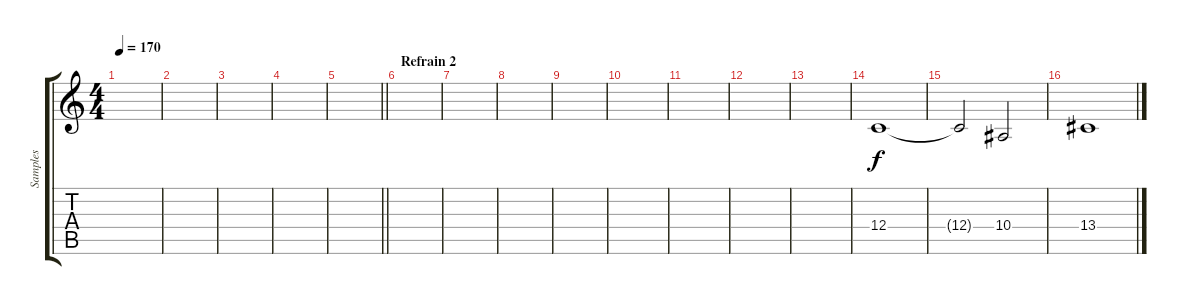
\track ("Samples" "Samples") {instrument lead2sawtooth}
\staff {score tabs}
\tuning (D4 A3 F3 C3 G2 C2) {hide}
\ts (4 4)
\tempo 170
\clef g2
\ks c
|
|
|
|
\barLineRight lightlight
|
\section ("" "Refrain 2")
|
|
|
|
|
|
|
|
12.4.1 |
12.4{t}.2 10.4.2 |
13.4.1
